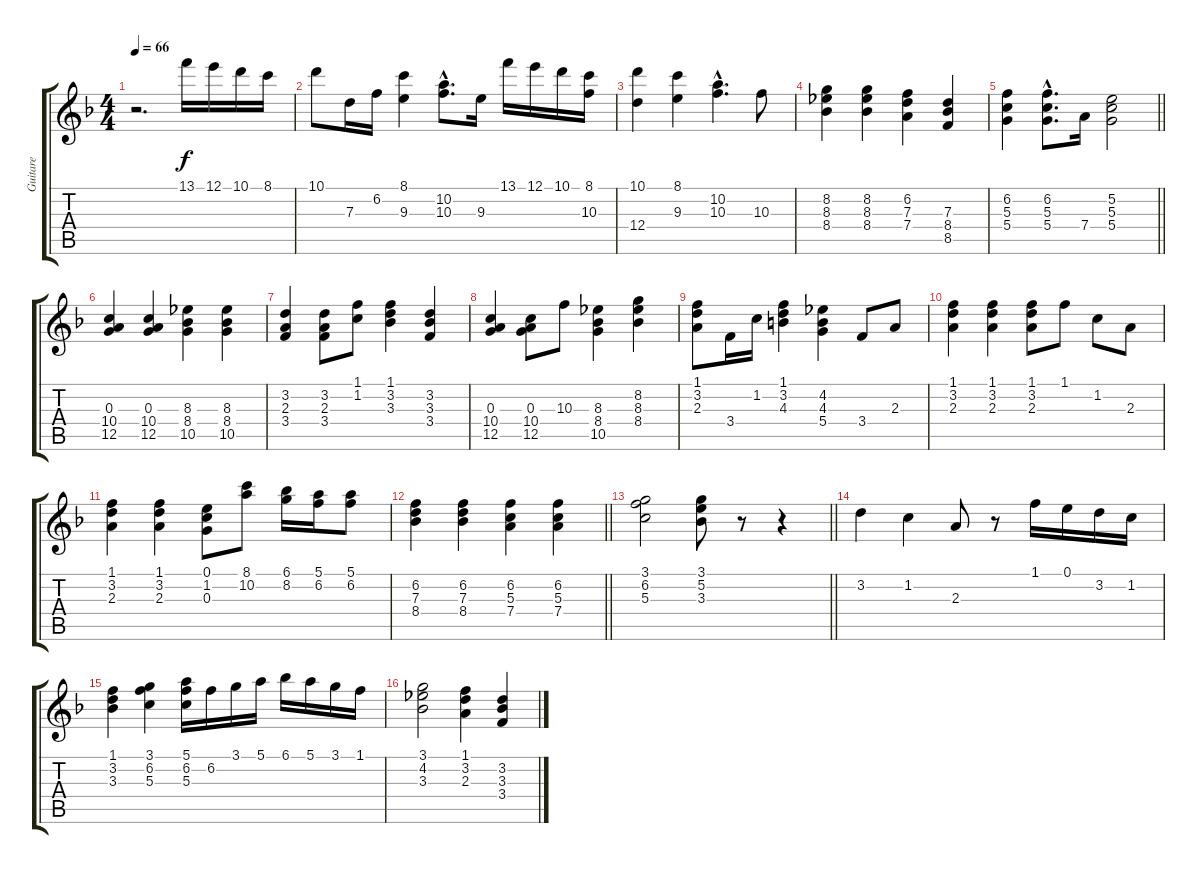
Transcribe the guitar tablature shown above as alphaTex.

\track ("Guitare" "Guitare") {instrument acousticguitarnylon}
\staff {score tabs}
\tuning (E4 B3 G3 D3 A2 E2) {hide}
\ts (4 4)
\tempo 66
\clef g2
\ks f
r.2{d dy f instrument acousticguitarnylon} 13.1.16 12.1.16 10.1.16 8.1.16 |
10.1.8 7.3.16 6.2.16 (8.1 9.3).4 (10.2 10.3{hac}).8{d} 9.3.16 13.1.16 12.1.16 10.1.16 (8.1 10.3).16 |
(10.1 12.4).4 (8.1 9.3).4 (10.2{hac} 10.3{hac}).4{d} 10.3.8 |
(8.2 8.3 8.4).4 (8.2 8.3 8.4).4 (6.2 7.3 7.4).4 (7.3 8.4 8.5).4 |
\barLineRight lightlight
(6.2 5.3 5.4).4 (6.2 5.3 5.4{hac}).8{d} 7.4.16 (5.2 5.3 5.4).2 |
(0.3 10.4 12.5).4 (0.3 10.4 12.5).4 (8.3 8.4 10.5).4 (8.3 8.4 10.5).4 |
(3.2 2.3 3.4).4 (3.2 2.3 3.4).8 (1.1 1.2).8 (1.1 3.2 3.3).4 (3.2 3.3 3.4).4 |
(0.3 10.4 12.5).4 (0.3 10.4 12.5).8 10.3.8 (8.3 8.4 10.5).4 (8.2 8.3 8.4).4 |
(1.1 3.2 2.3).8 3.4.16 1.2.16 (1.1 3.2 4.3).4 (4.2 4.3 5.4).4 3.4.8 2.3.8 |
(1.1 3.2 2.3).4 (1.1 3.2 2.3).4 (1.1 3.2 2.3).8 1.1.8 1.2.8 2.3.8 |
(1.1 3.2 2.3).4 (1.1 3.2 2.3).4 (0.1 1.2 0.3).8 (8.1 10.2).8 (6.1 8.2).16 (5.1 6.2).16 (5.1 6.2).8 |
\barLineRight lightlight
(6.2 7.3 8.4).4 (6.2 7.3 8.4).4 (6.2 5.3 7.4).4 (6.2 5.3 7.4).4 |
\barLineRight lightlight
(3.1 6.2 5.3).2 (3.1 5.2 3.3).8 r.8 r.4 |
3.2.4 1.2.4 2.3.8 r.8 1.1.16 0.1.16 3.2.16 1.2.16 |
(1.1 3.2 3.3).4 (3.1 6.2 5.3).4 (5.1 6.2 5.3).16 6.2.16 3.1.16 5.1.16 6.1.16 5.1.16 3.1.16 1.1.16 |
(3.1 4.2 3.3).2 (1.1 3.2 2.3).4 (3.2 3.3 3.4).4
